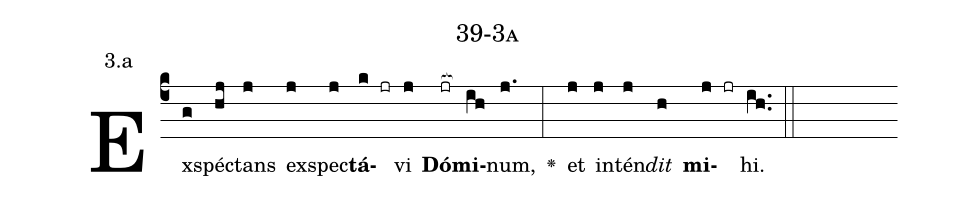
name: 39-3a;
annotation: 3.a;
%%
(c4)Ex(g)spéc(hj)tans(j) ex(j)spec(j)<b>tá</b>(k jr)vi(j) <b>Dó</b>(jr[ocb:1{])<b>mi</b>(ih[ocb:0}])num,(j.) <v>\greheightstar</v>(:) et(j) in(j)tén(j)<i>dit</i>(h) <b>mi</b>(j jr)hi.(ih..) (::)


%E(j) u(j) o(j) u(h) a(j) e.(ih..) (::)
